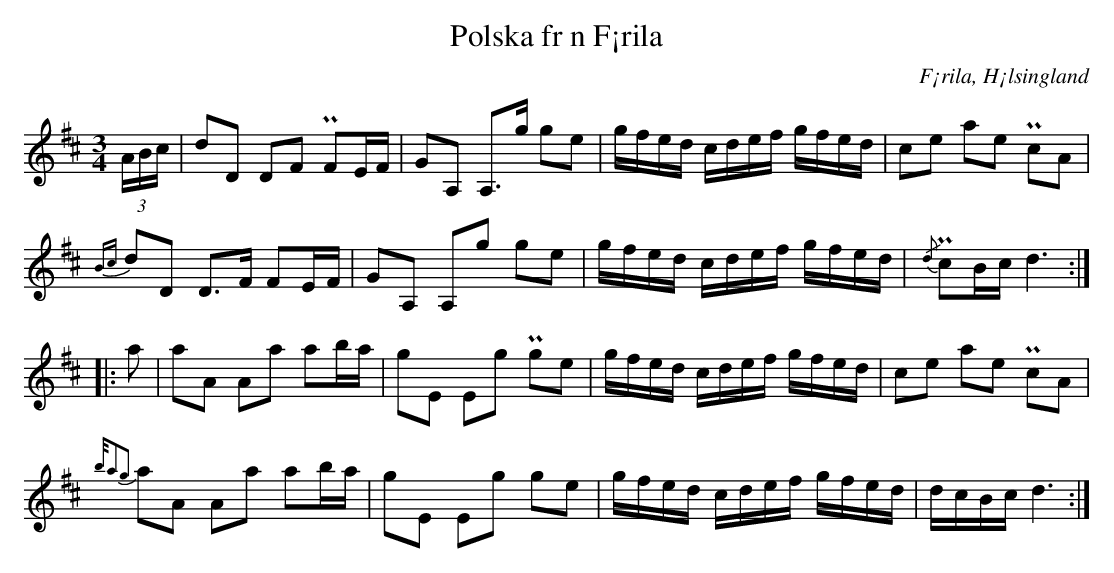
X:1
T:Polska fr n F¡rila
O:F¡rila, H¡lsingland
M:3/4
L:1/16
U:t=turn
K:D
(3ABc | d2D2 D2F2 PF2EF | G2A,2 A,2>g2 g2e2 | gfed cdef gfed | c2e2 a2e2 Pc2A2 |
{Bc}d2D2 D2>F2 F2EF | G2A,2 A,2g2 g2e2 | gfed cdef gfed | {/d}Pc2Bc d6 ::
a2 | a2A2 A2a2 a2ba | g2E2 E2g2 Pg2e2 | gfed cdef gfed | c2e2 a2e2 Pc2A2 |
{b/a2g2}a2A2 A2a2 a2ba | g2E2 E2g2 g2e2 | gfed cdef gfed | dcBc d6 :|
